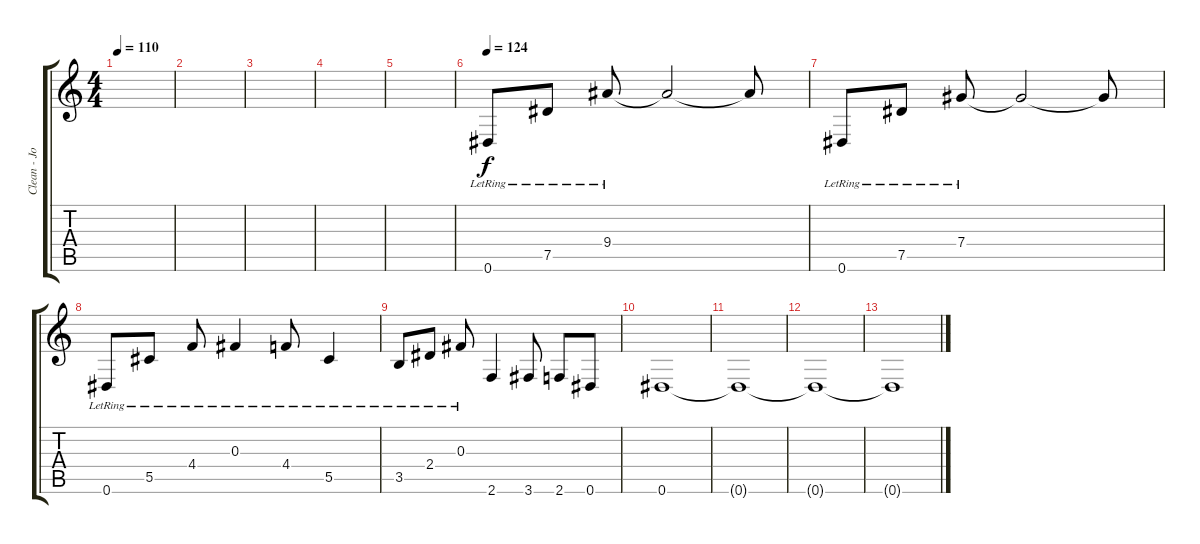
\track ("Clean - Jon" "Clean - Jo") {instrument acousticguitarnylon}
\staff {score tabs}
\tuning (Eb4 Bb3 Gb3 Db3 Ab2 Eb2) {hide}
\ts (4 4)
\tempo 110
\clef g2
\ks c
|
|
|
|
|
\tempo 124
0.6{lr}.8 7.5{lr}.8 9.4{lr}.8 9.4{t}.2 9.4{t}.8 |
0.6{lr}.8 7.5{lr}.8 7.4{lr}.8 7.4{t}.2 7.4{t}.8 |
0.6{lr}.8 5.5{lr}.8 4.4{lr}.8 0.3{lr}.4 4.4{lr}.8 5.5{lr}.4 |
3.5{lr}.8 2.4{lr}.8 0.3{lr}.8 2.6.4 3.6.8 2.6.8 0.6.8 |
0.6.1 |
0.6{t}.1 |
0.6{t}.1 |
0.6{t}.1
